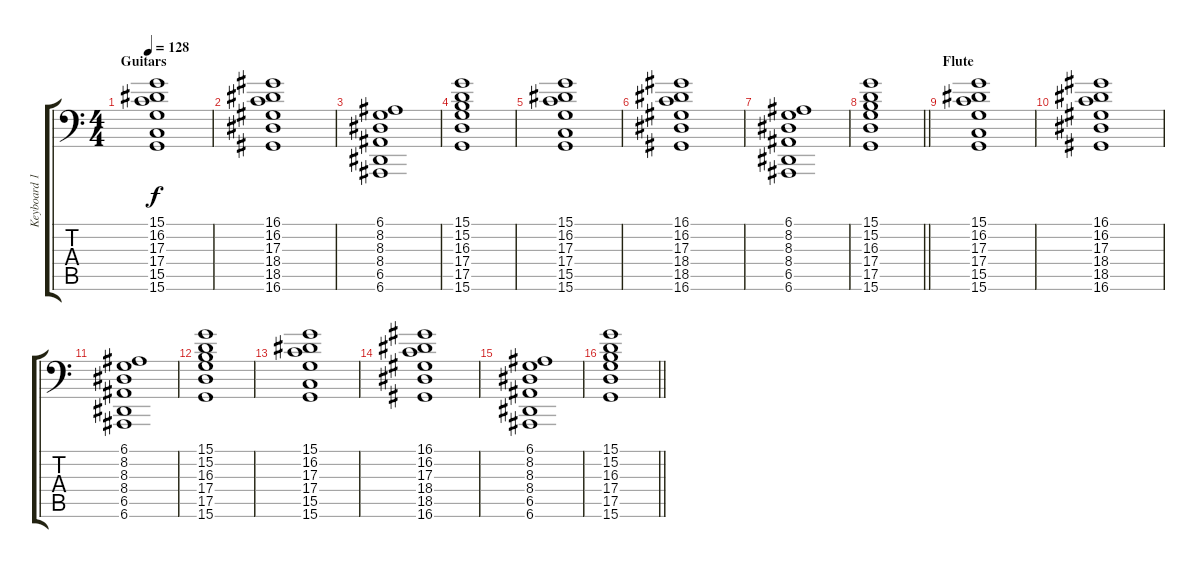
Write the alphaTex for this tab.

\track ("Keyboard 1" "Keyboard 1") {instrument stringensemble1}
\staff {score tabs}
\tuning (E3 B2 G2 D2 A1 E1) {hide}
\ts (4 4)
\section ("" "Guitars")
\tempo 128
\clef f4
\ks c
(15.1 16.2 17.3 17.4 15.5 15.6).1{dy f} |
(16.1 16.2 17.3 18.4 18.5 16.6).1 |
(6.1 8.2 8.3 8.4 6.5 6.6).1 |
(15.1 15.2 16.3 17.4 17.5 15.6).1 |
(15.1 16.2 17.3 17.4 15.5 15.6).1 |
(16.1 16.2 17.3 18.4 18.5 16.6).1 |
(6.1 8.2 8.3 8.4 6.5 6.6).1 |
\barLineRight lightlight
(15.1 15.2 16.3 17.4 17.5 15.6).1 |
\section ("" "Flute")
(15.1 16.2 17.3 17.4 15.5 15.6).1 |
(16.1 16.2 17.3 18.4 18.5 16.6).1 |
(6.1 8.2 8.3 8.4 6.5 6.6).1 |
(15.1 15.2 16.3 17.4 17.5 15.6).1 |
(15.1 16.2 17.3 17.4 15.5 15.6).1 |
(16.1 16.2 17.3 18.4 18.5 16.6).1 |
(6.1 8.2 8.3 8.4 6.5 6.6).1 |
\barLineRight lightlight
(15.1 15.2 16.3 17.4 17.5 15.6).1
